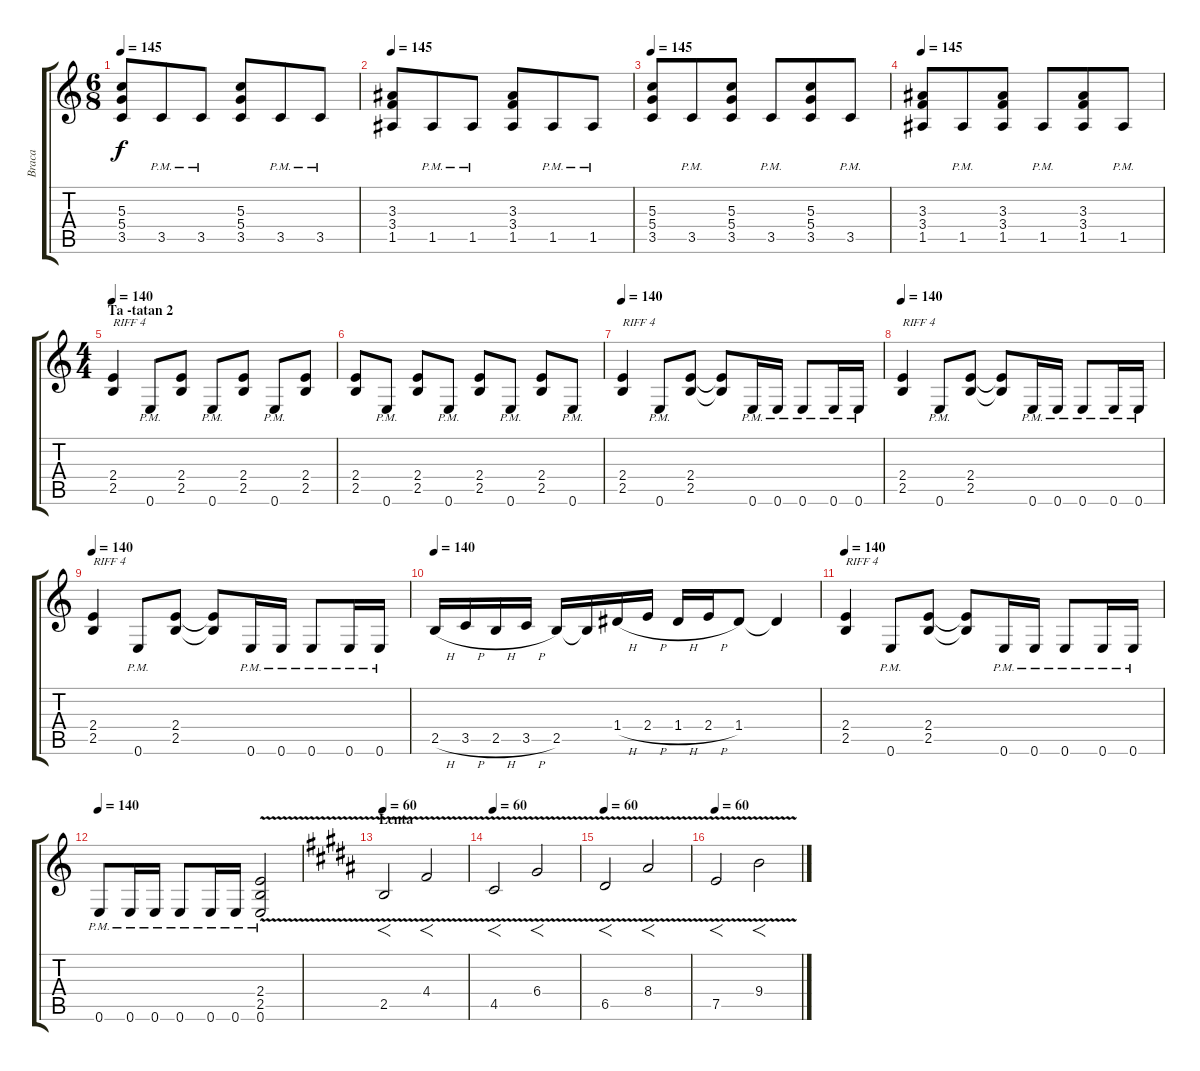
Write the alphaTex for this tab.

\track ("Braca" "Braca") {instrument electricguitarjazz}
\staff {score tabs}
\tuning (E4 B3 G3 D3 A2 E2) {hide}
\ts (6 8)
\tempo 145
\clef g2
\ks c
(5.3 5.4 3.5).8{dy f instrument distortionguitar} 3.5{pm}.8 3.5{pm}.8 (5.3 5.4 3.5).8 3.5{pm}.8 3.5{pm}.8 |
\tempo 145
(3.3 3.4 1.5).8{instrument distortionguitar} 1.5{pm}.8 1.5{pm}.8 (3.3 3.4 1.5).8 1.5{pm}.8 1.5{pm}.8 |
\tempo 145
(5.3 5.4 3.5).8{instrument distortionguitar} 3.5{pm}.8 (5.3 5.4 3.5).8 3.5{pm}.8 (5.3 5.4 3.5).8 3.5{pm}.8 |
\tempo 145
(3.3 3.4 1.5).8{instrument distortionguitar} 1.5{pm}.8 (3.3 3.4 1.5).8 1.5{pm}.8 (3.3 3.4 1.5).8 1.5{pm}.8 |
\ts (4 4)
\section ("" "Ta -tatan 2")
\tempo 140
(2.4 2.5).4{txt "RIFF 4" instrument distortionguitar} 0.6{pm}.8 (2.4 2.5).8 0.6{pm}.8 (2.4 2.5).8 0.6{pm}.8 (2.4 2.5).8 |
(2.4 2.5).8 0.6{pm}.8 (2.4 2.5).8 0.6{pm}.8 (2.4 2.5).8 0.6{pm}.8 (2.4 2.5).8 0.6{pm}.8 |
\tempo 140
(2.4 2.5).4{txt "RIFF 4" instrument distortionguitar} 0.6{pm}.8 (2.4 2.5).8 (2.4{t} 2.5{t}).8 0.6{pm}.16 0.6{pm}.16 0.6{pm}.8 0.6{pm}.16 0.6{pm}.16 |
\tempo 140
(2.4 2.5).4{txt "RIFF 4" instrument distortionguitar} 0.6{pm}.8 (2.4 2.5).8 (2.4{t} 2.5{t}).8 0.6{pm}.16 0.6{pm}.16 0.6{pm}.8 0.6{pm}.16 0.6{pm}.16 |
\tempo 140
(2.4 2.5).4{txt "RIFF 4" instrument distortionguitar} 0.6{pm}.8 (2.4 2.5).8 (2.4{t} 2.5{t}).8 0.6{pm}.16 0.6{pm}.16 0.6{pm}.8 0.6{pm}.16 0.6{pm}.16 |
\tempo 140
2.5{h}.16{instrument distortionguitar} 3.5{h}.16 2.5{h}.16 3.5{h}.16 2.5.16 2.5{t}.16 1.4{h}.16 2.4{h}.16 1.4{h}.16 2.4{h}.16 1.4.8 1.4{t}.4 |
\tempo 140
(2.4 2.5).4{txt "RIFF 4" instrument distortionguitar} 0.6{pm}.8 (2.4 2.5).8 (2.4{t} 2.5{t}).8 0.6{pm}.16 0.6{pm}.16 0.6{pm}.8 0.6{pm}.16 0.6{pm}.16 |
\tempo 140
0.6{pm}.8{instrument distortionguitar} 0.6{pm}.16 0.6{pm}.16 0.6{pm}.8 0.6{pm}.16 0.6{pm}.16 (2.4{v} 2.5 0.6{pm}).2 |
\section ("" "Lenta")
\tempo 60
\ks b
2.5{v}.2{f instrument distortionguitar} 4.4{v}.2{f} |
\tempo 60
4.5{v}.2{f instrument distortionguitar} 6.4{v}.2{f instrument distortionguitar} |
\tempo 60
6.5{v}.2{f instrument distortionguitar} 8.4{v}.2{f instrument distortionguitar} |
\tempo 60
7.5{v}.2{f instrument distortionguitar} 9.4{v}.2{f}
